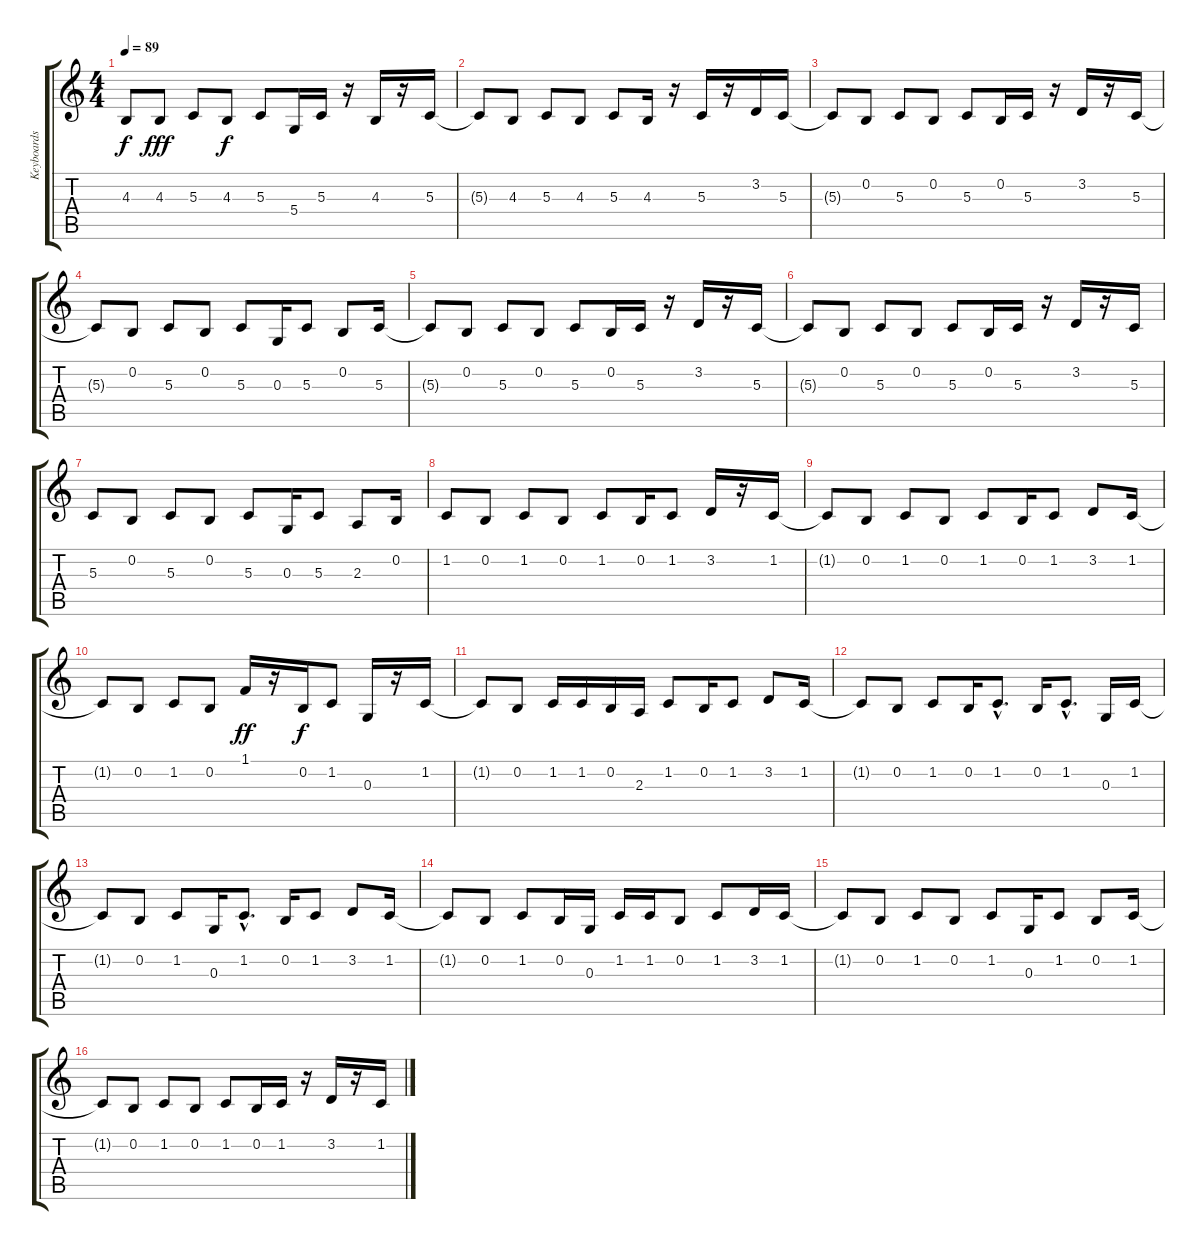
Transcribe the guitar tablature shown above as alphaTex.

\track ("Keyboards 2" "Keyboards ") {instrument lead2sawtooth}
\staff {score tabs}
\tuning (E4 B3 G3 D3 A2 E2) {hide}
\ts (4 4)
\tempo 89
\clef g2
\ks c
4.3{t}.8{dy f} 4.3.8{dy fff} 5.3.8 4.3.8{dy f} 5.3.8 5.4.16 5.3.16 r.16 4.3.16 r.16 5.3.16 |
5.3{t}.8 4.3.8 5.3.8 4.3.8 5.3.8 4.3.16 r.16 5.3.16 r.16 3.2.16 5.3.16 |
5.3{t}.8 0.2.8 5.3.8 0.2.8 5.3.8 0.2.16 5.3.16 r.16 3.2.16 r.16 5.3.16 |
5.3{t}.8 0.2.8 5.3.8 0.2.8 5.3.8 0.3.16 5.3.8 0.2.8 5.3.16 |
5.3{t}.8 0.2.8 5.3.8 0.2.8 5.3.8 0.2.16 5.3.16 r.16 3.2.16 r.16 5.3.16 |
5.3{t}.8 0.2.8 5.3.8 0.2.8 5.3.8 0.2.16 5.3.16 r.16 3.2.16 r.16 5.3.16 |
5.3.8 0.2.8 5.3.8 0.2.8 5.3.8 0.3.16 5.3.8 2.3.8 0.2.16 |
1.2.8 0.2.8 1.2.8 0.2.8 1.2.8 0.2.16 1.2.8 3.2.16 r.16 1.2.16 |
1.2{t}.8 0.2.8 1.2.8 0.2.8 1.2.8 0.2.16 1.2.8 3.2.8 1.2.16 |
1.2{t}.8 0.2.8 1.2.8 0.2.8 1.1.16{dy ff} r.16 0.2.16{dy f} 1.2.8 0.3.16 r.16 1.2.16 |
1.2{t}.8 0.2.8 1.2.16 1.2.16 0.2.16 2.3.16 1.2.8 0.2.16 1.2.8 3.2.8 1.2.16 |
1.2{t}.8 0.2.8 1.2.8 0.2.16 1.2{hac}.8{d} 0.2.16 1.2{hac}.8{d} 0.3.16 1.2.16 |
1.2{t}.8 0.2.8 1.2.8 0.3.16 1.2{hac}.8{d} 0.2.16 1.2.8 3.2.8 1.2.16 |
1.2{t}.8 0.2.8 1.2.8 0.2.16 0.3.16 1.2.16 1.2.16 0.2.8 1.2.8 3.2.16 1.2.16 |
1.2{t}.8 0.2.8{volume 12} 1.2.8{volume 11} 0.2.8{volume 11} 1.2.8{volume 10} 0.3.16{volume 10} 1.2.8{volume 10} 0.2.8{volume 10} 1.2.16{volume 9} |
1.2{t}.8 0.2.8{volume 9} 1.2.8{volume 8} 0.2.8{volume 8} 1.2.8{volume 8} 0.2.16{volume 7} 1.2.16{volume 7} r.16 3.2.16{volume 6} r.16 1.2.16{volume 6}
